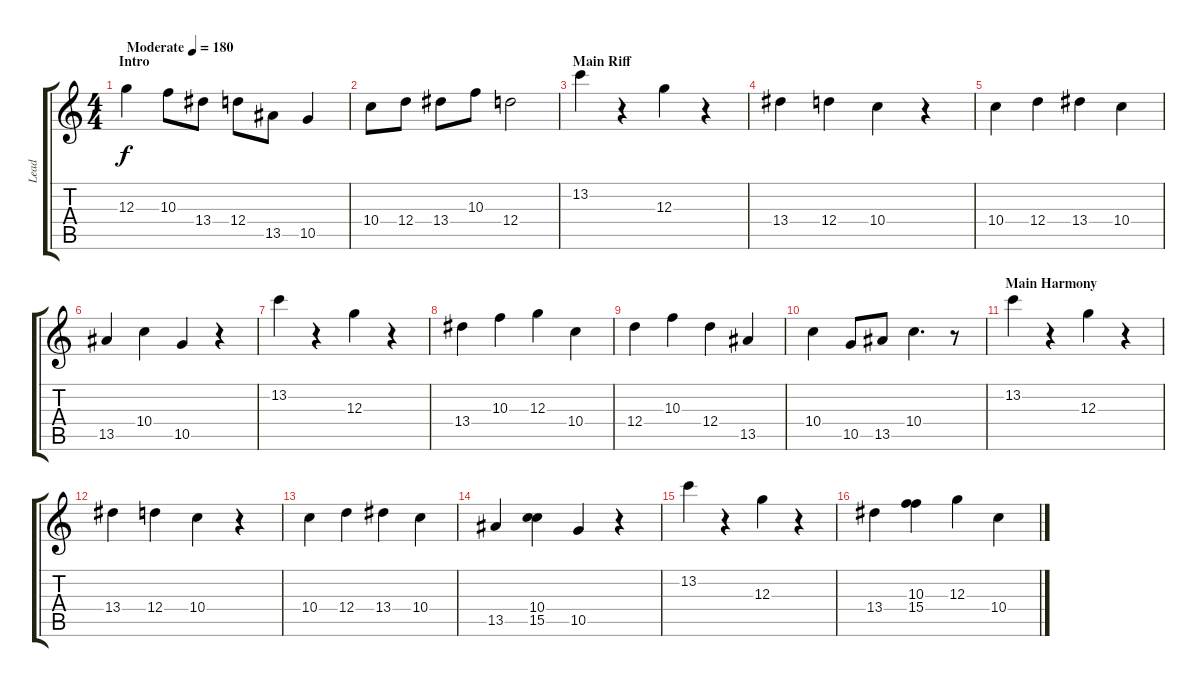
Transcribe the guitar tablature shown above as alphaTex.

\track ("Lead" "Lead") {instrument distortionguitar}
\staff {score tabs}
\tuning (E4 B3 G3 D3 A2 D2) {hide}
\ts (4 4)
\section ("" "Intro")
\tempo (180 "Moderate")
\clef g2
\ks c
12.3.4{dy f instrument distortionguitar} 10.3.8 13.4.8 12.4.8 13.5.8 10.5.4 |
10.4.8 12.4.8 13.4.8 10.3.8 12.4.2 |
\section ("" "Main Riff")
13.2.4 r.4 12.3.4 r.4 |
13.4.4 12.4.4 10.4.4 r.4 |
10.4.4 12.4.4 13.4.4 10.4.4 |
13.5.4 10.4.4 10.5.4 r.4 |
13.2.4 r.4 12.3.4 r.4 |
13.4.4 10.3.4 12.3.4 10.4.4 |
12.4.4 10.3.4 12.4.4 13.5.4 |
10.4.4 10.5.8 13.5.8 10.4.4{d} r.8 |
\section ("" "Main Harmony")
13.2.4 r.4 12.3.4 r.4 |
13.4.4 12.4.4 10.4.4 r.4 |
10.4.4 12.4.4 13.4.4 10.4.4 |
13.5.4 (10.4 15.5).4 10.5.4 r.4 |
13.2.4 r.4 12.3.4 r.4 |
13.4.4 (10.3 15.4).4 12.3.4 10.4.4
